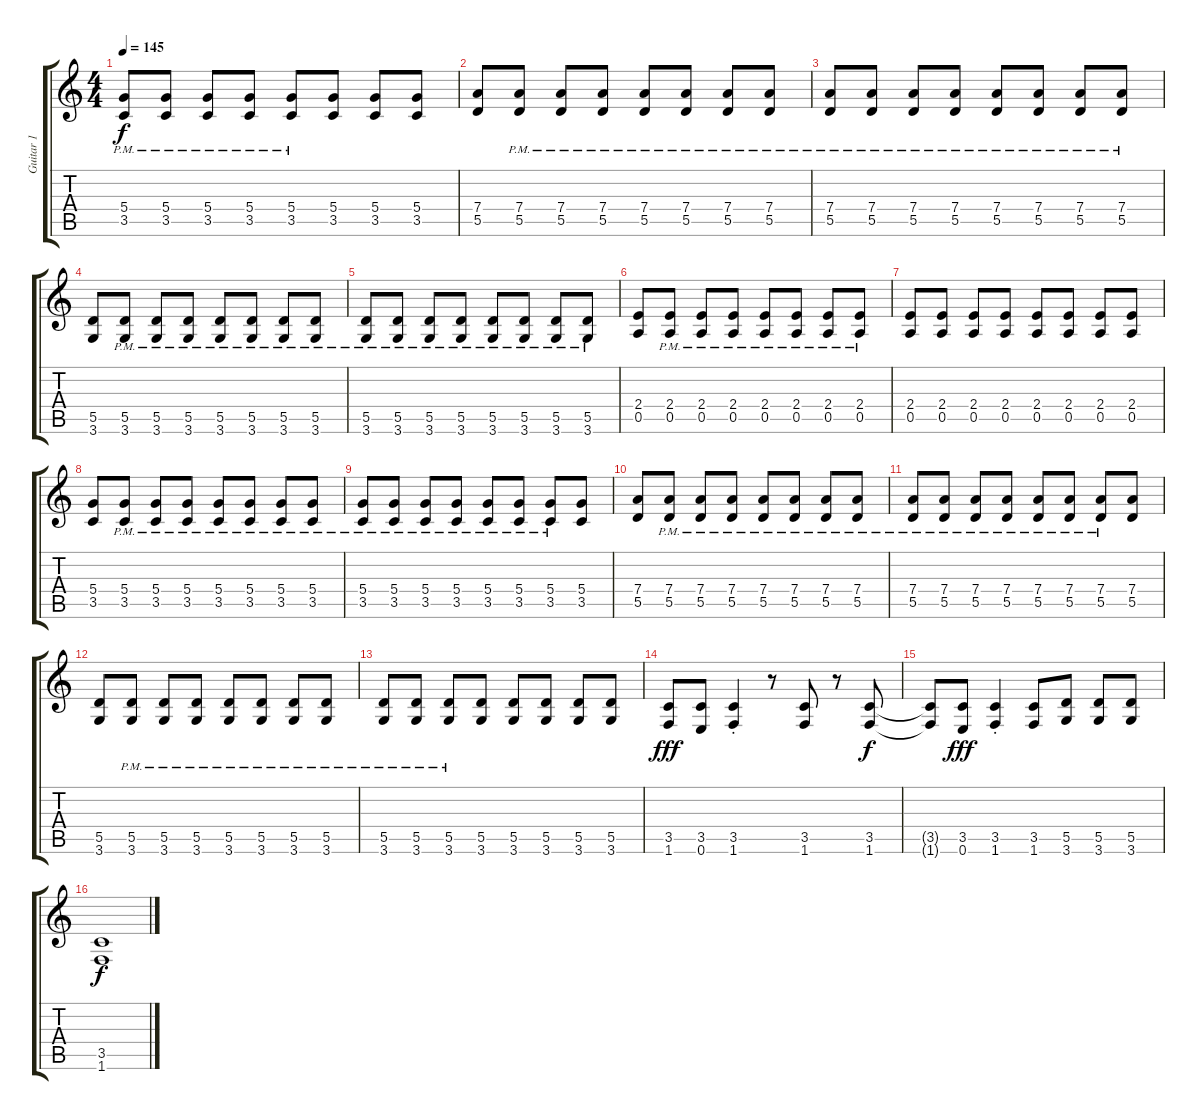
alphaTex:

\track ("Guitar 1" "Guitar 1") {instrument distortionguitar}
\staff {score tabs}
\tuning (E4 B3 G3 D3 A2 E2) {hide}
\ts (4 4)
\tempo 145
\clef g2
\ks c
(5.4{pm} 3.5{pm}).8{dy f} (5.4{pm} 3.5{pm}).8 (5.4{pm} 3.5{pm}).8 (5.4{pm} 3.5{pm}).8 (5.4{pm} 3.5{pm}).8 (5.4 3.5).8 (5.4 3.5).8 (5.4 3.5).8 |
(7.4 5.5).8 (7.4{pm} 5.5{pm}).8 (7.4{pm} 5.5{pm}).8 (7.4{pm} 5.5{pm}).8 (7.4{pm} 5.5{pm}).8 (7.4{pm} 5.5{pm}).8 (7.4{pm} 5.5{pm}).8 (7.4{pm} 5.5{pm}).8 |
(7.4{pm} 5.5{pm}).8 (7.4{pm} 5.5{pm}).8 (7.4{pm} 5.5{pm}).8 (7.4{pm} 5.5{pm}).8 (7.4{pm} 5.5{pm}).8 (7.4{pm} 5.5{pm}).8 (7.4{pm} 5.5{pm}).8 (7.4{pm} 5.5{pm}).8 |
(5.5 3.6).8 (5.5{pm} 3.6{pm}).8 (5.5{pm} 3.6{pm}).8 (5.5{pm} 3.6{pm}).8 (5.5{pm} 3.6{pm}).8 (5.5{pm} 3.6{pm}).8 (5.5{pm} 3.6{pm}).8 (5.5{pm} 3.6{pm}).8 |
(5.5{pm} 3.6{pm}).8 (5.5{pm} 3.6{pm}).8 (5.5{pm} 3.6{pm}).8 (5.5{pm} 3.6{pm}).8 (5.5{pm} 3.6).8 (5.5{pm} 3.6{pm}).8 (5.5{pm} 3.6{pm}).8 (5.5{pm} 3.6{pm}).8 |
(2.4 0.5).8 (2.4{pm} 0.5{pm}).8 (2.4{pm} 0.5{pm}).8 (2.4{pm} 0.5{pm}).8 (2.4{pm} 0.5{pm}).8 (2.4{pm} 0.5{pm}).8 (2.4{pm} 0.5{pm}).8 (2.4{pm} 0.5{pm}).8 |
(2.4 0.5).8 (2.4 0.5).8 (2.4 0.5).8 (2.4 0.5).8 (2.4 0.5).8 (2.4 0.5).8 (2.4 0.5).8 (2.4 0.5).8 |
(5.4 3.5).8 (5.4{pm} 3.5{pm}).8 (5.4{pm} 3.5{pm}).8 (5.4{pm} 3.5{pm}).8 (5.4{pm} 3.5{pm}).8 (5.4{pm} 3.5{pm}).8 (5.4{pm} 3.5{pm}).8 (5.4{pm} 3.5{pm}).8 |
(5.4{pm} 3.5{pm}).8 (5.4{pm} 3.5{pm}).8 (5.4{pm} 3.5{pm}).8 (5.4{pm} 3.5{pm}).8 (5.4{pm} 3.5{pm}).8 (5.4{pm} 3.5{pm}).8 (5.4{pm} 3.5{pm}).8 (5.4 3.5).8 |
(7.4 5.5).8 (7.4{pm} 5.5{pm}).8 (7.4{pm} 5.5{pm}).8 (7.4{pm} 5.5{pm}).8 (7.4{pm} 5.5{pm}).8 (7.4{pm} 5.5{pm}).8 (7.4{pm} 5.5{pm}).8 (7.4{pm} 5.5{pm}).8 |
(7.4{pm} 5.5{pm}).8 (7.4{pm} 5.5{pm}).8 (7.4{pm} 5.5{pm}).8 (7.4{pm} 5.5{pm}).8 (7.4{pm} 5.5{pm}).8 (7.4{pm} 5.5{pm}).8 (7.4{pm} 5.5{pm}).8 (7.4 5.5).8 |
(5.5 3.6).8 (5.5{pm} 3.6{pm}).8 (5.5{pm} 3.6{pm}).8 (5.5{pm} 3.6{pm}).8 (5.5{pm} 3.6{pm}).8 (5.5{pm} 3.6{pm}).8 (5.5{pm} 3.6{pm}).8 (5.5{pm} 3.6{pm}).8 |
(5.5{pm} 3.6{pm}).8 (5.5{pm} 3.6{pm}).8 (5.5{pm} 3.6{pm}).8 (5.5 3.6).8 (5.5 3.6).8 (5.5 3.6).8 (5.5 3.6).8 (5.5 3.6).8 |
(3.5 1.6).8{dy fff} (3.5 0.6).8 (3.5{st} 1.6{st}).4 r.8 (3.5 1.6).8 r.8 (3.5 1.6).8{dy f} |
(3.5{t} 1.6{t}).8 (3.5 0.6).8{dy fff} (3.5{st} 1.6{st}).4 (3.5 1.6).8 (5.5 3.6).8 (5.5 3.6).8 (5.5 3.6).8 |
(3.5 1.6).1{dy f}
